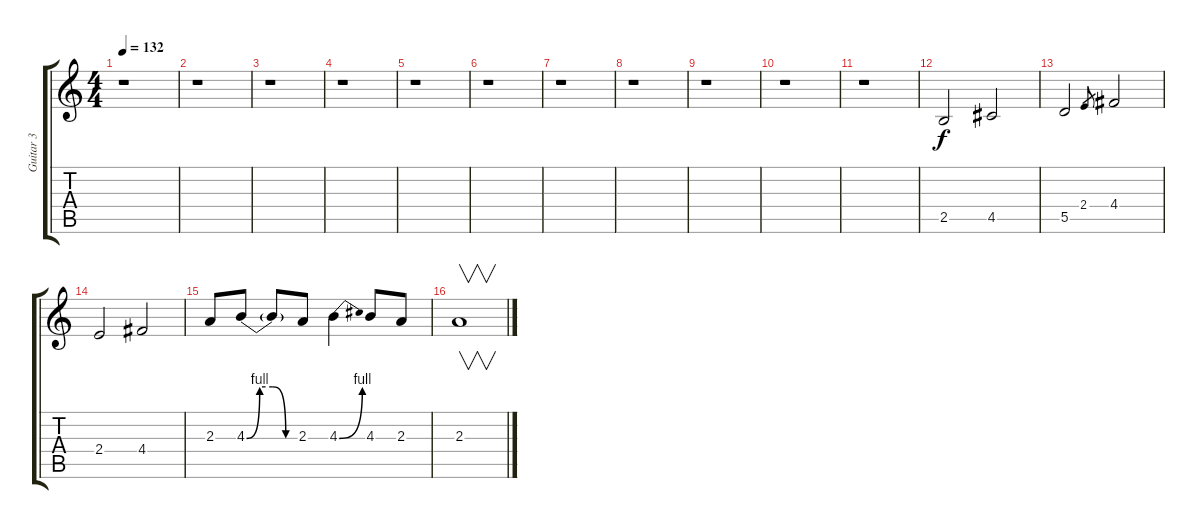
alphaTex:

\track ("Guitar 3" "Guitar 3") {instrument distortionguitar}
\staff {score tabs}
\tuning (E4 B3 G3 D3 A2 E2) {hide}
\ts (4 4)
\tempo 132
\clef g2
\ks c
r.1{dy f} |
r.1 |
r.1 |
r.1 |
r.1 |
r.1 |
r.1 |
r.1 |
r.1 |
r.1 |
r.1 |
2.5.2 4.5.2 |
5.5.2 2.4.8{gr} 4.4.2 |
2.4.2 4.4.2 |
2.3.8 4.3{be (custom 0 0 15 4 30 4 45 0 60 0)}.8 4.3{t}.8 2.3.8 4.3{be (bend 0 0 60 4)}.4 4.3.8 2.3.8 |
2.3.1{v}
